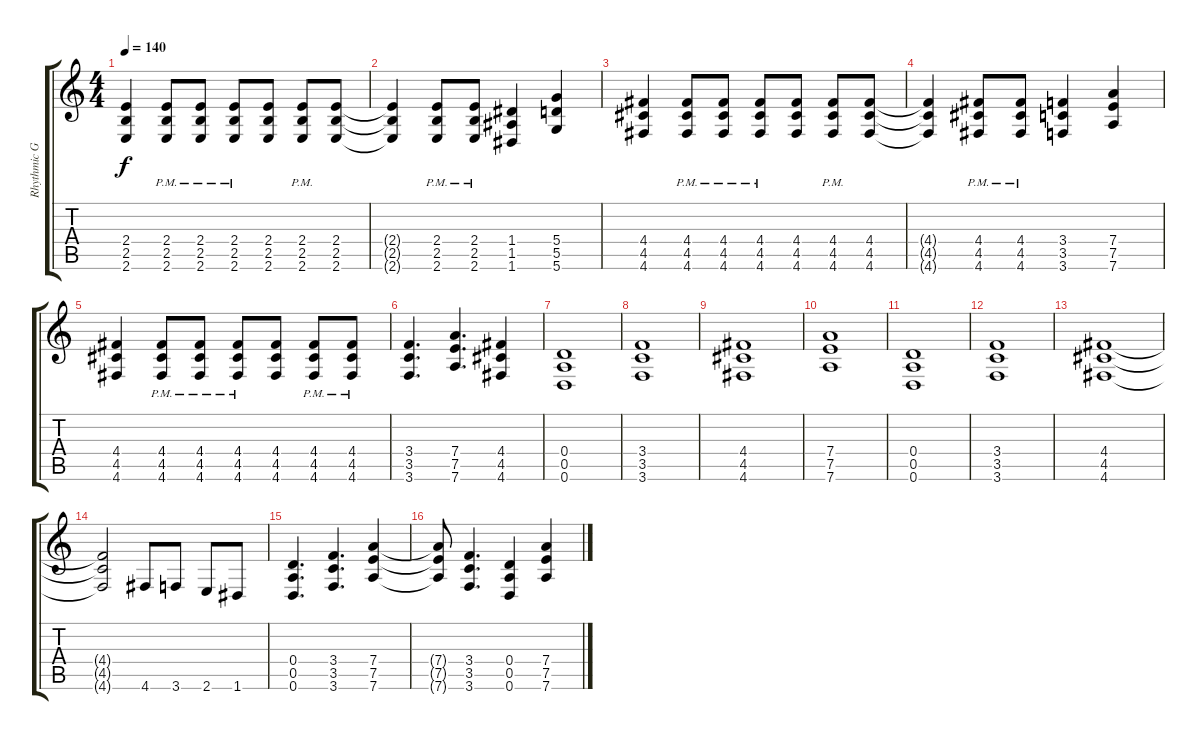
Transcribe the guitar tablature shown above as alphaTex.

\track ("Rhythmic Guitar" "Rhythmic G") {instrument distortionguitar}
\staff {score tabs}
\tuning (E4 B3 G3 D3 A2 D2) {hide}
\ts (4 4)
\tempo 140
\clef g2
\ks c
(2.4 2.5 2.6).4{dy f} (2.4{pm} 2.5{pm} 2.6{pm}).8 (2.4{pm} 2.5{pm} 2.6{pm}).8 (2.4{pm} 2.5{pm} 2.6{pm}).8 (2.4 2.5 2.6).8 (2.4{pm} 2.5{pm} 2.6{pm}).8 (2.4 2.5 2.6).8 |
(2.4{t} 2.5{t} 2.6{t}).4 (2.4{pm} 2.5{pm} 2.6{pm}).8 (2.4{pm} 2.5{pm} 2.6{pm}).8 (1.4 1.5 1.6).4 (5.4 5.5 5.6).4 |
(4.4 4.5 4.6).4 (4.4{pm} 4.5{pm} 4.6{pm}).8 (4.4{pm} 4.5{pm} 4.6{pm}).8 (4.4{pm} 4.5{pm} 4.6{pm}).8 (4.4 4.5 4.6).8 (4.4{pm} 4.5{pm} 4.6{pm}).8 (4.4 4.5 4.6).8 |
(4.4{t} 4.5{t} 4.6{t}).4 (4.4{pm} 4.5{pm} 4.6{pm}).8 (4.4{pm} 4.5{pm} 4.6{pm}).8 (3.4 3.5 3.6).4 (7.4 7.5 7.6).4 |
(4.4 4.5 4.6).4 (4.4{pm} 4.5{pm} 4.6{pm}).8 (4.4{pm} 4.5{pm} 4.6{pm}).8 (4.4{pm} 4.5{pm} 4.6{pm}).8 (4.4 4.5 4.6).8 (4.4{pm} 4.5{pm} 4.6{pm}).8 (4.4{pm} 4.5{pm} 4.6{pm}).8 |
(3.4 3.5 3.6).4{d} (7.4 7.5 7.6).4{d} (4.4 4.5 4.6).4 |
(0.4 0.5 0.6).1 |
(3.4 3.5 3.6).1 |
(4.4 4.5 4.6).1 |
(7.4 7.5 7.6).1 |
(0.4 0.5 0.6).1 |
(3.4 3.5 3.6).1 |
(4.4 4.5 4.6).1 |
(4.4{t} 4.5{t} 4.6{t}).2 4.6.8 3.6.8 2.6.8 1.6.8 |
(0.4 0.5 0.6).4{d} (3.4 3.5 3.6).4{d} (7.4 7.5 7.6).4 |
(7.4{t} 7.5{t} 7.6{t}).8 (3.4 3.5 3.6).4{d} (0.4 0.5 0.6).4 (7.4 7.5 7.6).4
